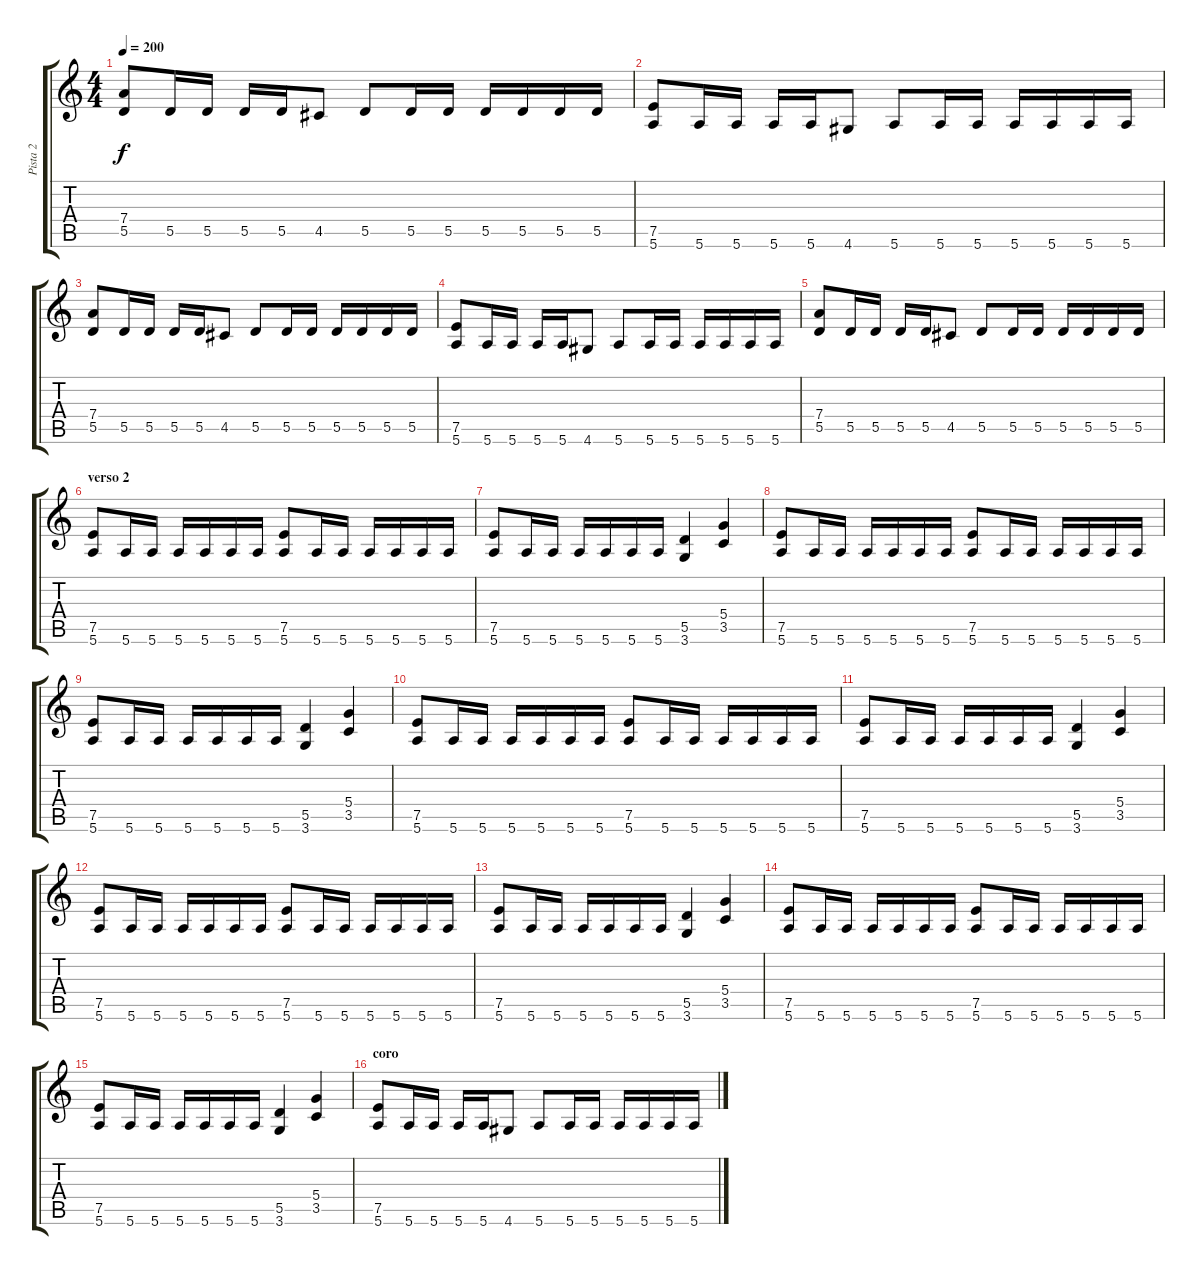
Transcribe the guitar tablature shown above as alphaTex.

\track ("Pista 2" "Pista 2") {instrument distortionguitar}
\staff {score tabs}
\tuning (E4 B3 G3 D3 A2 E2) {hide}
\ts (4 4)
\tempo 200
\clef g2
\ks c
(7.4 5.5).8{dy f} 5.5.16 5.5.16 5.5.16 5.5.16 4.5.8 5.5.8 5.5.16 5.5.16 5.5.16 5.5.16 5.5.16 5.5.16 |
(7.5 5.6).8 5.6.16 5.6.16 5.6.16 5.6.16 4.6.8 5.6.8 5.6.16 5.6.16 5.6.16 5.6.16 5.6.16 5.6.16 |
(7.4 5.5).8 5.5.16 5.5.16 5.5.16 5.5.16 4.5.8 5.5.8 5.5.16 5.5.16 5.5.16 5.5.16 5.5.16 5.5.16 |
(7.5 5.6).8 5.6.16 5.6.16 5.6.16 5.6.16 4.6.8 5.6.8 5.6.16 5.6.16 5.6.16 5.6.16 5.6.16 5.6.16 |
(7.4 5.5).8 5.5.16 5.5.16 5.5.16 5.5.16 4.5.8 5.5.8 5.5.16 5.5.16 5.5.16 5.5.16 5.5.16 5.5.16 |
\section ("" "verso 2")
(7.5 5.6).8 5.6.16 5.6.16 5.6.16 5.6.16 5.6.16 5.6.16 (7.5 5.6).8 5.6.16 5.6.16 5.6.16 5.6.16 5.6.16 5.6.16 |
(7.5 5.6).8 5.6.16 5.6.16 5.6.16 5.6.16 5.6.16 5.6.16 (5.5 3.6).4 (5.4 3.5).4 |
(7.5 5.6).8 5.6.16 5.6.16 5.6.16 5.6.16 5.6.16 5.6.16 (7.5 5.6).8 5.6.16 5.6.16 5.6.16 5.6.16 5.6.16 5.6.16 |
(7.5 5.6).8 5.6.16 5.6.16 5.6.16 5.6.16 5.6.16 5.6.16 (5.5 3.6).4 (5.4 3.5).4 |
(7.5 5.6).8 5.6.16 5.6.16 5.6.16 5.6.16 5.6.16 5.6.16 (7.5 5.6).8 5.6.16 5.6.16 5.6.16 5.6.16 5.6.16 5.6.16 |
(7.5 5.6).8 5.6.16 5.6.16 5.6.16 5.6.16 5.6.16 5.6.16 (5.5 3.6).4 (5.4 3.5).4 |
(7.5 5.6).8 5.6.16 5.6.16 5.6.16 5.6.16 5.6.16 5.6.16 (7.5 5.6).8 5.6.16 5.6.16 5.6.16 5.6.16 5.6.16 5.6.16 |
(7.5 5.6).8 5.6.16 5.6.16 5.6.16 5.6.16 5.6.16 5.6.16 (5.5 3.6).4 (5.4 3.5).4 |
(7.5 5.6).8 5.6.16 5.6.16 5.6.16 5.6.16 5.6.16 5.6.16 (7.5 5.6).8 5.6.16 5.6.16 5.6.16 5.6.16 5.6.16 5.6.16 |
(7.5 5.6).8 5.6.16 5.6.16 5.6.16 5.6.16 5.6.16 5.6.16 (5.5 3.6).4 (5.4 3.5).4 |
\section ("" "coro")
(7.5 5.6).8 5.6.16 5.6.16 5.6.16 5.6.16 4.6.8 5.6.8 5.6.16 5.6.16 5.6.16 5.6.16 5.6.16 5.6.16
